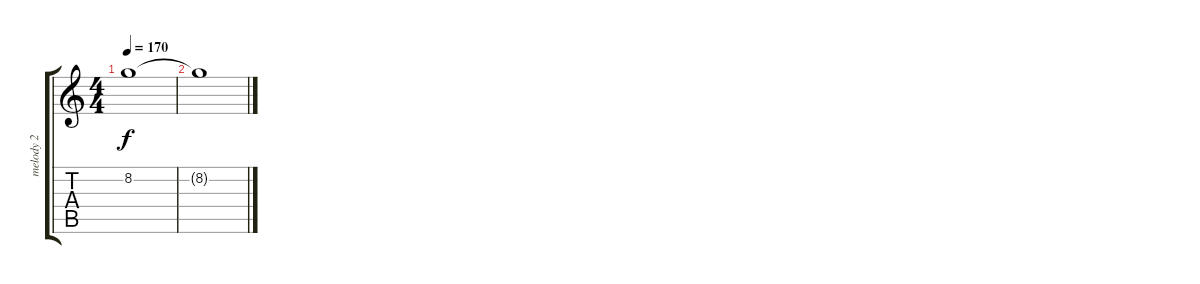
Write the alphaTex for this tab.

\track ("melody 2" "melody 2") {instrument distortionguitar}
\staff {score tabs}
\tuning (E4 B3 G3 D3 A2 E2) {hide}
\ts (4 4)
\tempo 170
\clef g2
\ks c
8.2.1{dy f volume 5} |
8.2{t}.1
